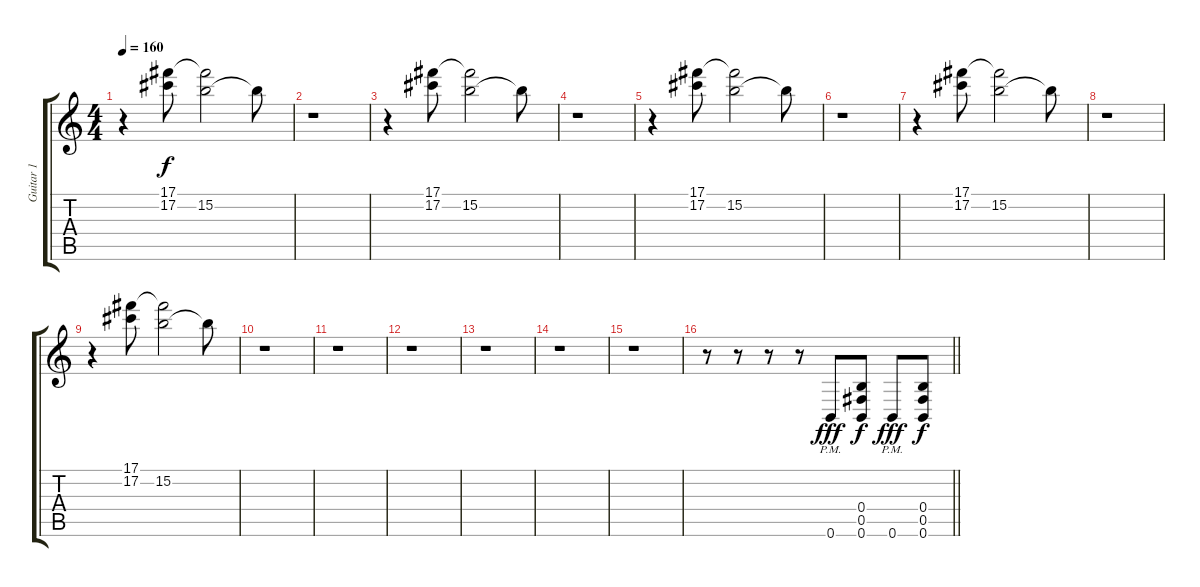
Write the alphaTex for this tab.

\track ("Guitar 1" "Guitar 1") {instrument overdrivenguitar}
\staff {score tabs}
\tuning (Db4 Ab3 E3 B2 Gb2 B1) {hide}
\ts (4 4)
\tempo 160
\clef g2
\ks c
r.4{dy f} (17.1 17.2).8 (17.1{t} 15.2).2 15.2{t}.8 |
r.1 |
r.4 (17.1 17.2).8 (17.1{t} 15.2).2 15.2{t}.8 |
r.1 |
r.4 (17.1 17.2).8 (17.1{t} 15.2).2 15.2{t}.8 |
r.1 |
r.4 (17.1 17.2).8 (17.1{t} 15.2).2 15.2{t}.8 |
r.1 |
r.4 (17.1 17.2).8 (17.1{t} 15.2).2 15.2{t}.8 |
r.1 |
r.1 |
r.1 |
r.1 |
r.1 |
r.1 |
\barLineRight lightlight
r.8 r.8 r.8 r.8 0.6{pm}.8{dy fff instrument overdrivenguitar} (0.4 0.5 0.6).8{dy f} 0.6{pm}.8{dy fff} (0.4 0.5 0.6).8{dy f}
